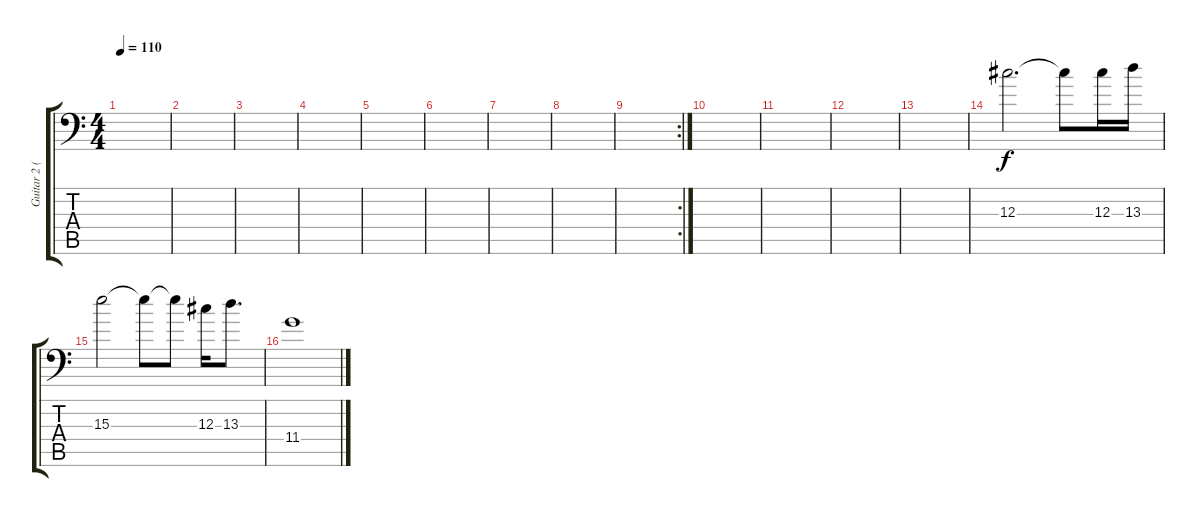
\track ("Guitar 2 (Clean)" "Guitar 2 (") {instrument electricguitarclean}
\staff {score tabs}
\tuning (Bb3 Gb3 Db3 Ab2 Db2 Ab1) {hide}
\ts (4 4)
\tempo 110
\clef f4
\ks c
|
|
|
|
|
|
|
|
\rc 2
|
|
|
|
|
12.3.2{d} 12.3{t}.8 12.3.16 13.3.16 |
15.3.2 15.3{t}.8 15.3{t}.8 12.3.16 13.3.8{d} |
11.4.1
